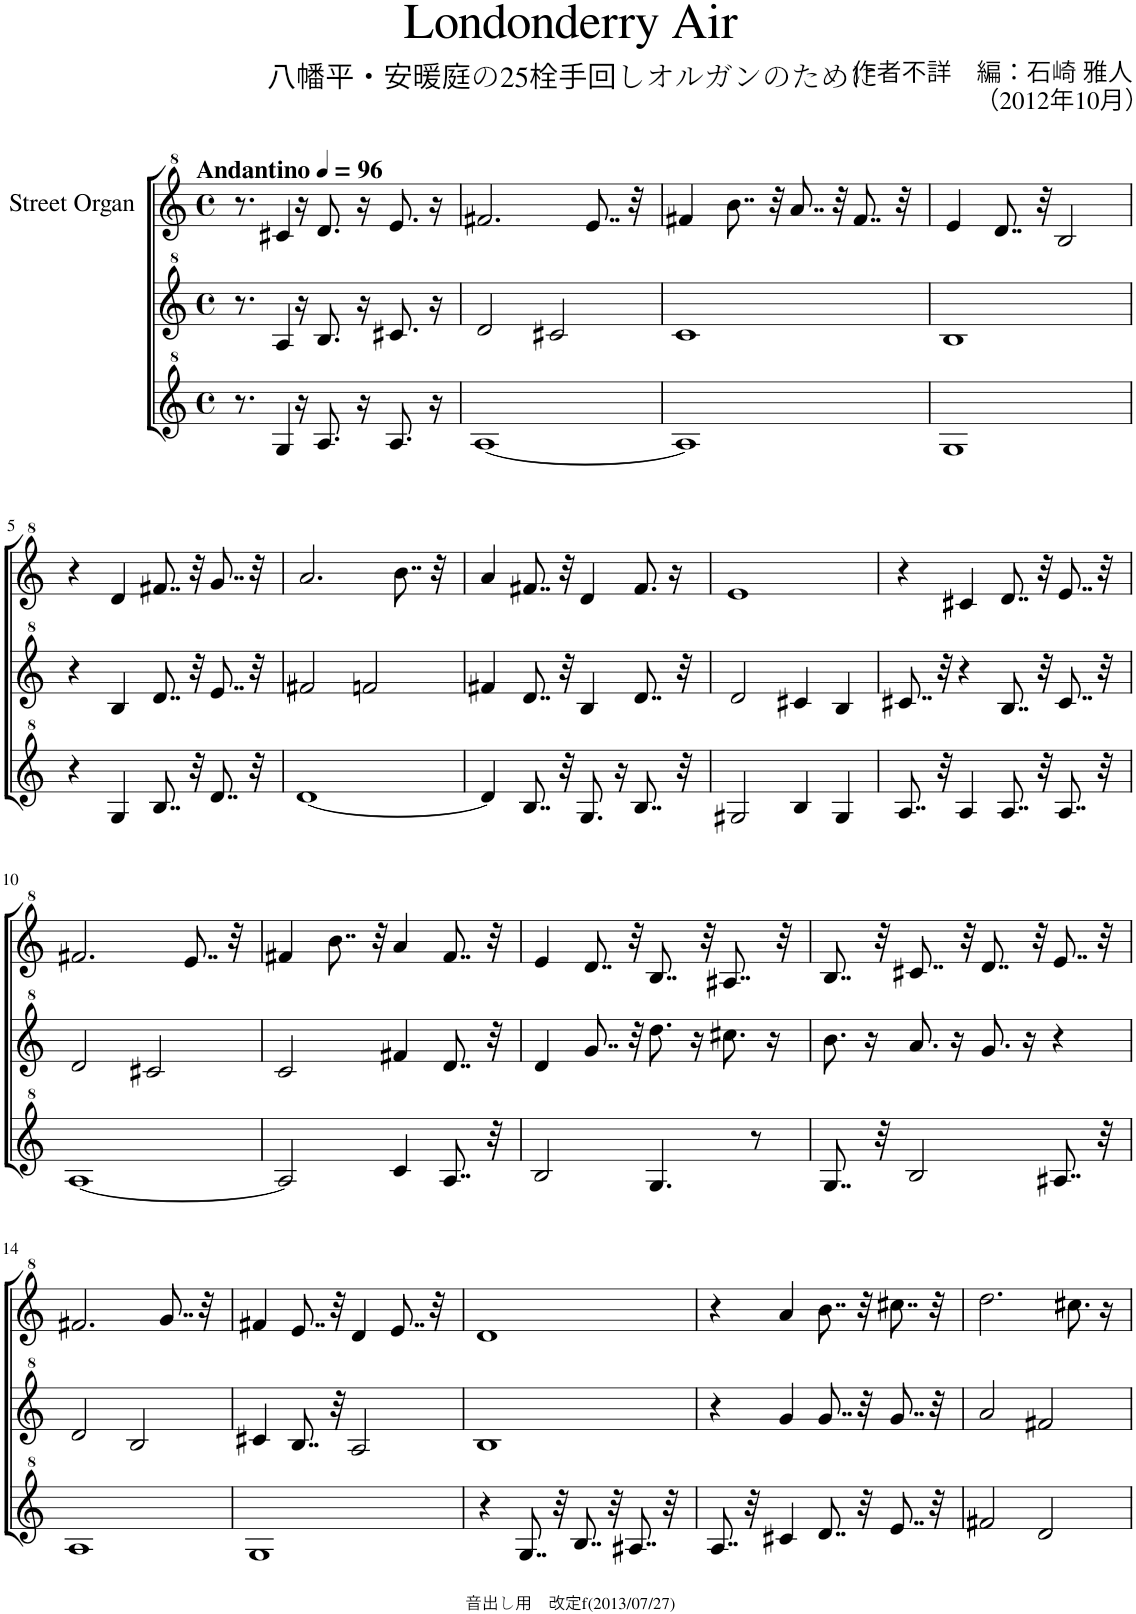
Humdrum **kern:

**kern	**kern	**kern
*part3	*part2	*part1
*staff3	*staff2	*staff1
*I"Tenor Recorder	*I"Tenor Recorder	*I"Street Organ
*clefG^2	*clefG^2	*clefG^2
*k[]	*k[]	*k[]
*M4/4	*M4/4	*M4/4
*met(c)	*met(c)	*met(c)
*MM96	*MM96	*MM96
=1	=1	=1
!	!	!LO:TX:a:B:t=Andantino
8.r	8.r	8.r
4g/	4a/	4cc#X/
16r	16r	16r
8.a/	8.b/	8.dd/
16r	16r	16r
8.a/	8.cc#X/	8.ee/
16r	16r	16r
=2	=2	=2
[1a	2dd/	2.ff#X/
.	2cc#X/	.
.	.	8..ee/
.	.	32r
=3	=3	=3
1a]	1cc	4ff#X/
.	.	8..bb\
.	.	32r
.	.	8..aa/
.	.	32r
.	.	8..ff#/
.	.	32r
=4	=4	=4
1g	1b	4ee/
.	.	8..dd/
.	.	32r
.	.	2b/
!!LO:LB:g=z
=5	=5	=5
4r	4r	4r
4g/	4b/	4dd/
8..b/	8..dd/	8..ff#X/
32r	32r	32r
8..dd/	8..ee/	8..gg/
32r	32r	32r
=6	=6	=6
[1dd	2ff#X/	2.aa/
.	2ffn/	.
.	.	8..bb\
.	.	32r
=7	=7	=7
4dd/]	4ff#X/	4aa/
8..b/	8..dd/	8..ff#X/
32r	32r	32r
8.g/	4b/	4dd/
16r	.	.
8..b/	8..dd/	8.ff#/
.	.	16r
32r	32r	.
=8	=8	=8
2g#X/	2dd/	1ee
4b/	4cc#X/	.
4g#/	4b/	.
=9	=9	=9
8..a/	8..cc#X/	4r
32r	32r	.
4a/	4r	4cc#X/
8..a/	8..b/	8..dd/
32r	32r	32r
8..a/	8..cc#/	8..ee/
32r	32r	32r
!!LO:LB:g=z
=10	=10	=10
[1a	2dd/	2.ff#X/
.	2cc#X/	.
.	.	8..ee/
.	.	32r
=11	=11	=11
2a/]	2cc/	4ff#X/
.	.	8..bb\
.	.	32r
4cc/	4ff#X/	4aa/
8..a/	8..dd/	8..ff#/
32r	32r	32r
=12	=12	=12
2b/	4dd/	4ee/
.	8..gg/	8..dd/
.	32r	32r
4.g/	8.ddd\	8..b/
.	16r	.
.	.	32r
.	8.ccc#X\	8..a#X/
8r	.	.
.	16r	.
.	.	32r
=13	=13	=13
8..g/	8.bb\	8..b/
.	16r	.
32r	.	32r
2b/	8.aa/	8..cc#X/
.	16r	.
.	.	32r
.	8.gg/	8..dd/
.	16r	.
.	.	32r
8..a#X/	4r	8..ee/
32r	.	32r
!!LO:LB:g=z
=14	=14	=14
1a	2dd/	2.ff#X/
.	2b/	.
.	.	8..gg/
.	.	32r
=15	=15	=15
1g	4cc#X/	4ff#X/
.	8..b/	8..ee/
.	32r	32r
.	2a/	4dd/
.	.	8..ee/
.	.	32r
=16	=16	=16
4r	1b	1dd
8..g/	.	.
32r	.	.
8..b/	.	.
32r	.	.
8..a#X/	.	.
32r	.	.
=17	=17	=17
8..a/	4r	4r
32r	.	.
4cc#X/	4gg/	4aa/
8..dd/	8..gg/	8..bb\
32r	32r	32r
8..ee/	8..gg/	8..ccc#X\
32r	32r	32r
=18	=18	=18
2ff#X/	2aa/	2.ddd\
2dd/	2ff#X/	.
.	.	8.ccc#X\
.	.	16r
=	=	=
*-	*-	*-
